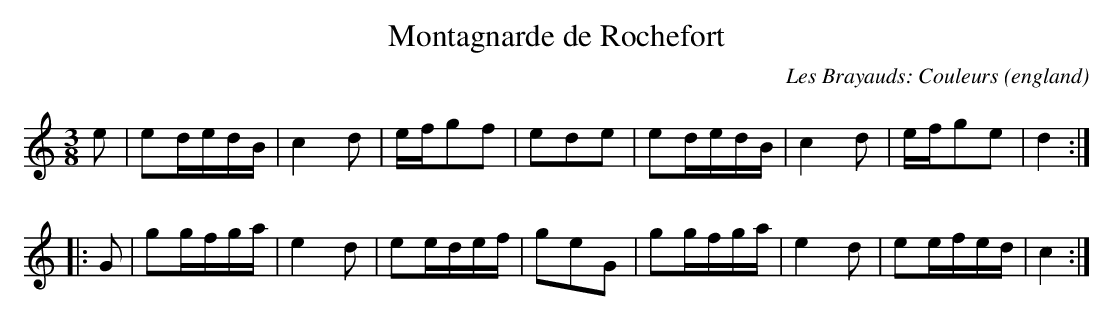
X:1
T:Montagnarde de Rochefort
O:england
C:Les Brayauds: Couleurs
M:3/8
L:1/8
K:C
e|ed/e/d/B/|c2d|e/f/gf|ede|\
ed/e/d/B/|c2d|e/f/ge|d2:|
|:G|gg/f/g/a/|e2d|ee/d/e/f/|geG|\
gg/f/g/a/|e2d|ee/f/e/d/|c2:|
